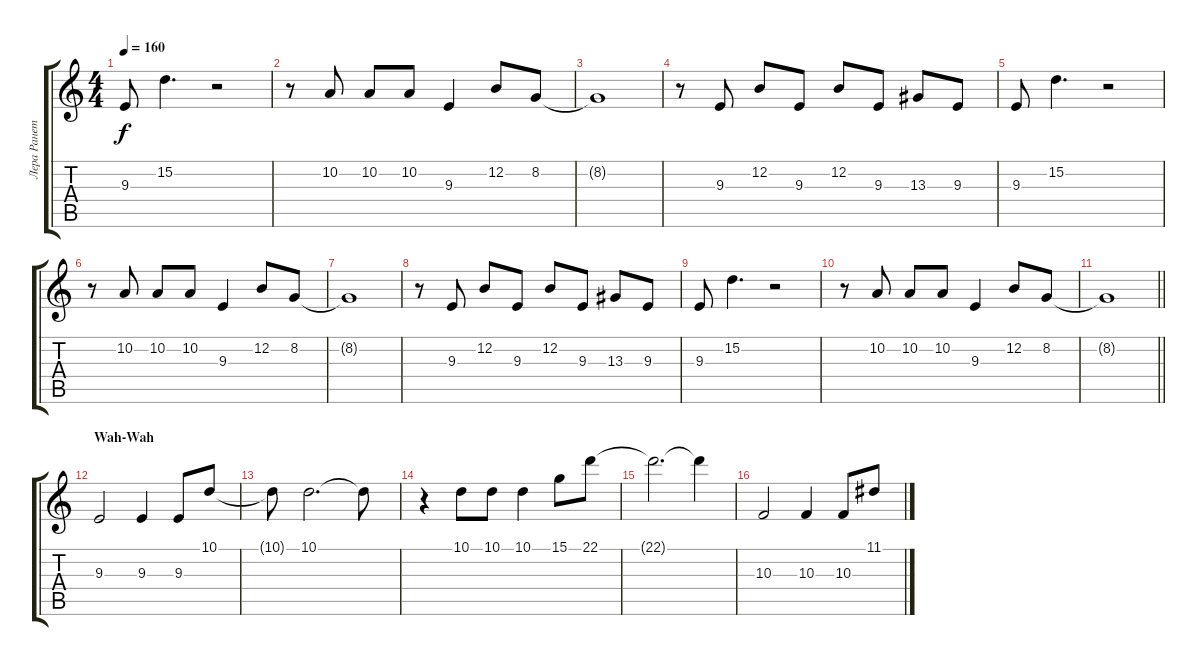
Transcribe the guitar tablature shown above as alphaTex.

\track ("Лера Ранетка" "Лера Ранет") {mute instrument violin}
\staff {score tabs}
\tuning (E4 B3 G3 D3 A2 E2) {hide}
\ts (4 4)
\tempo 160
\clef g2
\ks c
9.3.8{dy f} 15.2.4{d} r.2 |
r.8 10.2.8 10.2.8 10.2.8 9.3.4 12.2.8 8.2.8 |
8.2{t}.1 |
r.8 9.3.8 12.2.8 9.3.8 12.2.8 9.3.8 13.3.8 9.3.8 |
9.3.8 15.2.4{d} r.2 |
r.8 10.2.8 10.2.8 10.2.8 9.3.4 12.2.8 8.2.8 |
8.2{t}.1 |
r.8 9.3.8 12.2.8 9.3.8 12.2.8 9.3.8 13.3.8 9.3.8 |
9.3.8 15.2.4{d} r.2 |
r.8 10.2.8 10.2.8 10.2.8 9.3.4 12.2.8 8.2.8 |
\barLineRight lightlight
8.2{t}.1 |
\section ("" "Wah-Wah")
9.3.2 9.3.4 9.3.8 10.1.8 |
10.1{t}.8 10.1.2{d} 10.1{t}.8 |
r.4 10.1.8 10.1.8 10.1.4 15.1.8 22.1.8 |
22.1{t}.2{d} 22.1{t}.4 |
10.3.2 10.3.4 10.3.8 11.1.8
